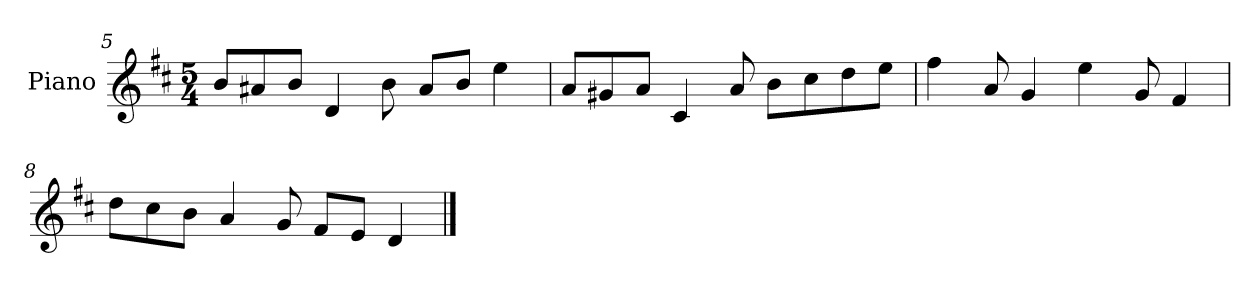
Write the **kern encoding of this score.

**kern
*part1
*staff1
*I"Piano
*I'Pno.
*clefG2
*k[f#c#]
*M5/4
=5
8b/L
8a#X/
8b/J
4d/
8b\
8a#/L
8b/J
4ee\
!!LO:LB:g=z
=6
8a/L
8g#X/
8a/J
4c#/
8a/
8b\L
8cc#\
8dd\
8ee\J
=7
4ff#\
8a/
4g/
4ee\
8g/
4f#/
=8
8dd\L
8cc#\
8b\J
4a/
8g/
8f#/L
8e/J
4d/
==
*-
